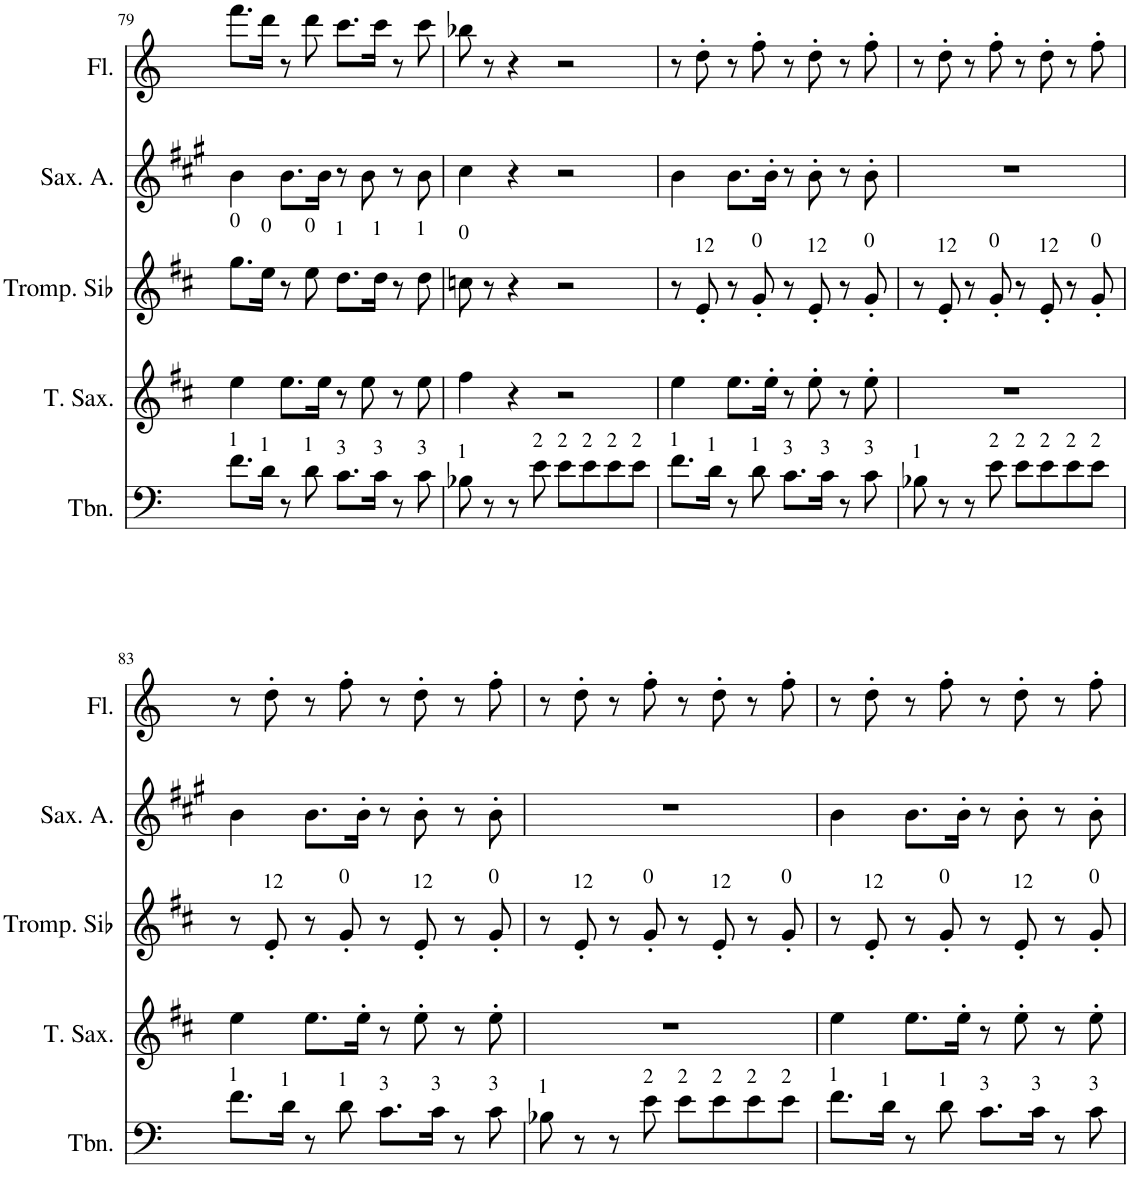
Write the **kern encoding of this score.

**kern	**kern	**kern	**kern	**kern	**kern	**kern
*part7	*part6	*part5	*part4	*part3	*part2	*part1
*staff7	*staff6	*staff5	*staff4	*staff3	*staff2	*staff1
*I"Trombone	*I"Tenor Saxophone	*I"Trompette en Sib	*I"Tuba	*I"Saxophone Soprano	*I"Saxophone Alto	*I"Flute
*I'Tbn.	*I'T. Sax.	*I'Tromp. Sib	*I'Tba.	*I'Sax. S.	*I'Sax. A.	*I'Fl.
!!LO:PB:g=z
*clefF4	*clefG2	*clefG2	*clefF4	*clefG2	*clefG2	*clefG2
*	*Trd8c14	*Trd1c2	*	*Trd1c2	*Trd5c9	*
*k[]	*k[f#c#]	*k[f#c#]	*k[]	*k[f#c#]	*k[f#c#g#]	*k[]
*M4/4	*M4/4	*M4/4	*M4/4	*M4/4	*M4/4	*M4/4
=79	=79	=79	=79	=79	=79	=79
!	!	!LO:TX:a:t=0	!	!	!	!
!LO:TX:a:t=1	!	!	!	!	!	!
8.f\L	4ee\	8.gg\L	8.DD/L	4g	4b\	8.fff\L
!	!	!LO:TX:a:t=0	!	!	!	!
!LO:TX:a:t=1	!	!	!	!	!	!
16d\Jk	.	16ee\Jk	16DD/Jk	.	.	16ddd\Jk
8r	8.ee\L	8r	8r	8.g/L	8.b\L	8r
!	!	!LO:TX:a:t=0	!	!	!	!
!LO:TX:a:t=1	!	!	!	!	!	!
8d\	.	8ee\	8DD	.	.	8ddd\
.	16ee\Jk	.	.	16g/Jk	16b\Jk	.
!	!	!LO:TX:a:t=1	!	!	!	!
!LO:TX:a:t=3	!	!	!	!	!	!
8.c\L	8r	8.dd\L	8.AA#X/L	8r	8r	8.ccc\L
.	8ee\	.	.	8g	8b\	.
!	!	!LO:TX:a:t=1	!	!	!	!
!LO:TX:a:t=3	!	!	!	!	!	!
16c\Jk	.	16dd\Jk	16AA#/Jk	.	.	16ccc\Jk
8r	8r	8r	8r	8r	8r	8r
!	!	!LO:TX:a:t=1	!	!	!	!
!LO:TX:a:t=3	!	!	!	!	!	!
8c\	8ee\	8dd\	8AA#	8g	8b\	8ccc\
=80	=80	=80	=80	=80	=80	=80
!	!	!LO:TX:a:t=0	!	!	!	!
!LO:TX:a:t=1	!	!	!	!	!	!
8B-X\	4ff#\	8ccn\	4GG	4a	4cc#\	8bb-X\
8r	.	8r	.	.	.	8r
8r	4r	4r	4r	4r	4r	4r
!LO:TX:a:t=2	!	!	!	!	!	!
8e\	.	.	.	.	.	.
!LO:TX:a:t=2	!	!	!	!	!	!
8e\L	2r	2r	2r	2r	2r	2r
!LO:TX:a:t=2	!	!	!	!	!	!
8e\	.	.	.	.	.	.
!LO:TX:a:t=2	!	!	!	!	!	!
8e\	.	.	.	.	.	.
!LO:TX:a:t=2	!	!	!	!	!	!
8e\J	.	.	.	.	.	.
=81	=81	=81	=81	=81	=81	=81
!LO:TX:a:t=1	!	!	!	!	!	!
8.f\L	4ee\	8r	8.DD'/L	4e	4b\	8r
!	!	!LO:TX:a:t=12	!	!	!	!
.	.	8e'/	.	.	.	8dd'\
!LO:TX:a:t=1	!	!	!	!	!	!
16d\Jk	.	.	16DD'/Jk	.	.	.
8r	8.ee\L	8r	4r	8.e/L	8.b\L	8r
!	!	!LO:TX:a:t=0	!	!	!	!
!LO:TX:a:t=1	!	!	!	!	!	!
8d\	.	8g'/	.	.	.	8ff'\
.	16ee'\Jk	.	.	16e'/Jk	16b'\Jk	.
!LO:TX:a:t=3	!	!	!	!	!	!
8.c\L	8r	8r	8.DD'/L	8r	8r	8r
!	!	!LO:TX:a:t=12	!	!	!	!
.	8ee'\	8e'/	.	8e'	8b'\	8dd'\
!LO:TX:a:t=3	!	!	!	!	!	!
16c\Jk	.	.	16DD'/Jk	.	.	.
8r	8r	8r	4r	8r	8r	8r
!	!	!LO:TX:a:t=0	!	!	!	!
!LO:TX:a:t=3	!	!	!	!	!	!
8c\	8ee'\	8g'/	.	8e'	8b'\	8ff'\
=82	=82	=82	=82	=82	=82	=82
!LO:TX:a:t=1	!	!	!	!	!	!
8B-X\	1r	8r	8.DD'/L	1r	1r	8r
!	!	!LO:TX:a:t=12	!	!	!	!
8r	.	8e'/	.	.	.	8dd'\
.	.	.	16DD'/Jk	.	.	.
8r	.	8r	4r	.	.	8r
!	!	!LO:TX:a:t=0	!	!	!	!
!LO:TX:a:t=2	!	!	!	!	!	!
8e\	.	8g'/	.	.	.	8ff'\
!LO:TX:a:t=2	!	!	!	!	!	!
8e\L	.	8r	8.DD'/L	.	.	8r
!	!	!LO:TX:a:t=12	!	!	!	!
!LO:TX:a:t=2	!	!	!	!	!	!
8e\	.	8e'/	.	.	.	8dd'\
.	.	.	16DD'/Jk	.	.	.
!LO:TX:a:t=2	!	!	!	!	!	!
8e\	.	8r	4r	.	.	8r
!	!	!LO:TX:a:t=0	!	!	!	!
!LO:TX:a:t=2	!	!	!	!	!	!
8e\J	.	8g'/	.	.	.	8ff'\
!!LO:LB:g=z
=83	=83	=83	=83	=83	=83	=83
!LO:TX:a:t=1	!	!	!	!	!	!
8.f\L	4ee\	8r	8.DD'/L	4e	4b\	8r
!	!	!LO:TX:a:t=12	!	!	!	!
.	.	8e'/	.	.	.	8dd'\
!LO:TX:a:t=1	!	!	!	!	!	!
16d\Jk	.	.	16DD'/Jk	.	.	.
8r	8.ee\L	8r	4r	8.e/L	8.b\L	8r
!	!	!LO:TX:a:t=0	!	!	!	!
!LO:TX:a:t=1	!	!	!	!	!	!
8d\	.	8g'/	.	.	.	8ff'\
.	16ee'\Jk	.	.	16e'/Jk	16b'\Jk	.
!LO:TX:a:t=3	!	!	!	!	!	!
8.c\L	8r	8r	8.DD'/L	8r	8r	8r
!	!	!LO:TX:a:t=12	!	!	!	!
.	8ee'\	8e'/	.	8e'	8b'\	8dd'\
!LO:TX:a:t=3	!	!	!	!	!	!
16c\Jk	.	.	16DD'/Jk	.	.	.
8r	8r	8r	4r	8r	8r	8r
!	!	!LO:TX:a:t=0	!	!	!	!
!LO:TX:a:t=3	!	!	!	!	!	!
8c\	8ee'\	8g'/	.	8e'	8b'\	8ff'\
=84	=84	=84	=84	=84	=84	=84
!LO:TX:a:t=1	!	!	!	!	!	!
8B-X\	1r	8r	8.DD'/L	1r	1r	8r
!	!	!LO:TX:a:t=12	!	!	!	!
8r	.	8e'/	.	.	.	8dd'\
.	.	.	16DD'/Jk	.	.	.
8r	.	8r	4r	.	.	8r
!	!	!LO:TX:a:t=0	!	!	!	!
!LO:TX:a:t=2	!	!	!	!	!	!
8e\	.	8g'/	.	.	.	8ff'\
!LO:TX:a:t=2	!	!	!	!	!	!
8e\L	.	8r	8.DD'/L	.	.	8r
!	!	!LO:TX:a:t=12	!	!	!	!
!LO:TX:a:t=2	!	!	!	!	!	!
8e\	.	8e'/	.	.	.	8dd'\
.	.	.	16DD'/Jk	.	.	.
!LO:TX:a:t=2	!	!	!	!	!	!
8e\	.	8r	4r	.	.	8r
!	!	!LO:TX:a:t=0	!	!	!	!
!LO:TX:a:t=2	!	!	!	!	!	!
8e\J	.	8g'/	.	.	.	8ff'\
=85	=85	=85	=85	=85	=85	=85
!LO:TX:a:t=1	!	!	!	!	!	!
8.f\L	4ee\	8r	8.DD'/L	4e	4b\	8r
!	!	!LO:TX:a:t=12	!	!	!	!
.	.	8e'/	.	.	.	8dd'\
!LO:TX:a:t=1	!	!	!	!	!	!
16d\Jk	.	.	16DD'/Jk	.	.	.
8r	8.ee\L	8r	4r	8.e/L	8.b\L	8r
!	!	!LO:TX:a:t=0	!	!	!	!
!LO:TX:a:t=1	!	!	!	!	!	!
8d\	.	8g'/	.	.	.	8ff'\
.	16ee'\Jk	.	.	16e'/Jk	16b'\Jk	.
!LO:TX:a:t=3	!	!	!	!	!	!
8.c\L	8r	8r	8.DD'/L	8r	8r	8r
!	!	!LO:TX:a:t=12	!	!	!	!
.	8ee'\	8e'/	.	8e'	8b'\	8dd'\
!LO:TX:a:t=3	!	!	!	!	!	!
16c\Jk	.	.	16DD'/Jk	.	.	.
8r	8r	8r	4r	8r	8r	8r
!	!	!LO:TX:a:t=0	!	!	!	!
!LO:TX:a:t=3	!	!	!	!	!	!
8c\	8ee'\	8g'/	.	8e'	8b'\	8ff'\
=	=	=	=	=	=	=
*-	*-	*-	*-	*-	*-	*-
